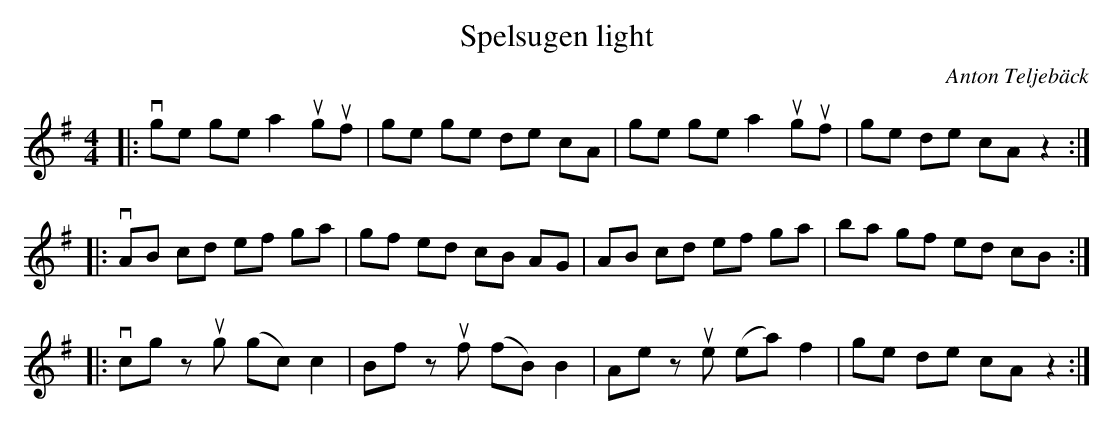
X:1
T:Spelsugen light
C:Anton Teljebäck
M:4/4
L:1/8
K:G
|: vge ge a2 uguf | ge ge de cA | ge ge a2 uguf | ge de cA z2 :|
|: vAB cd ef ga | gf ed cB AG | AB cd ef ga | ba gf ed cB :|
|:vcg zug (gc) c2 | Bf zuf (fB) B2 | Ae zue (ea) f2 | ge de cA z2 :|
